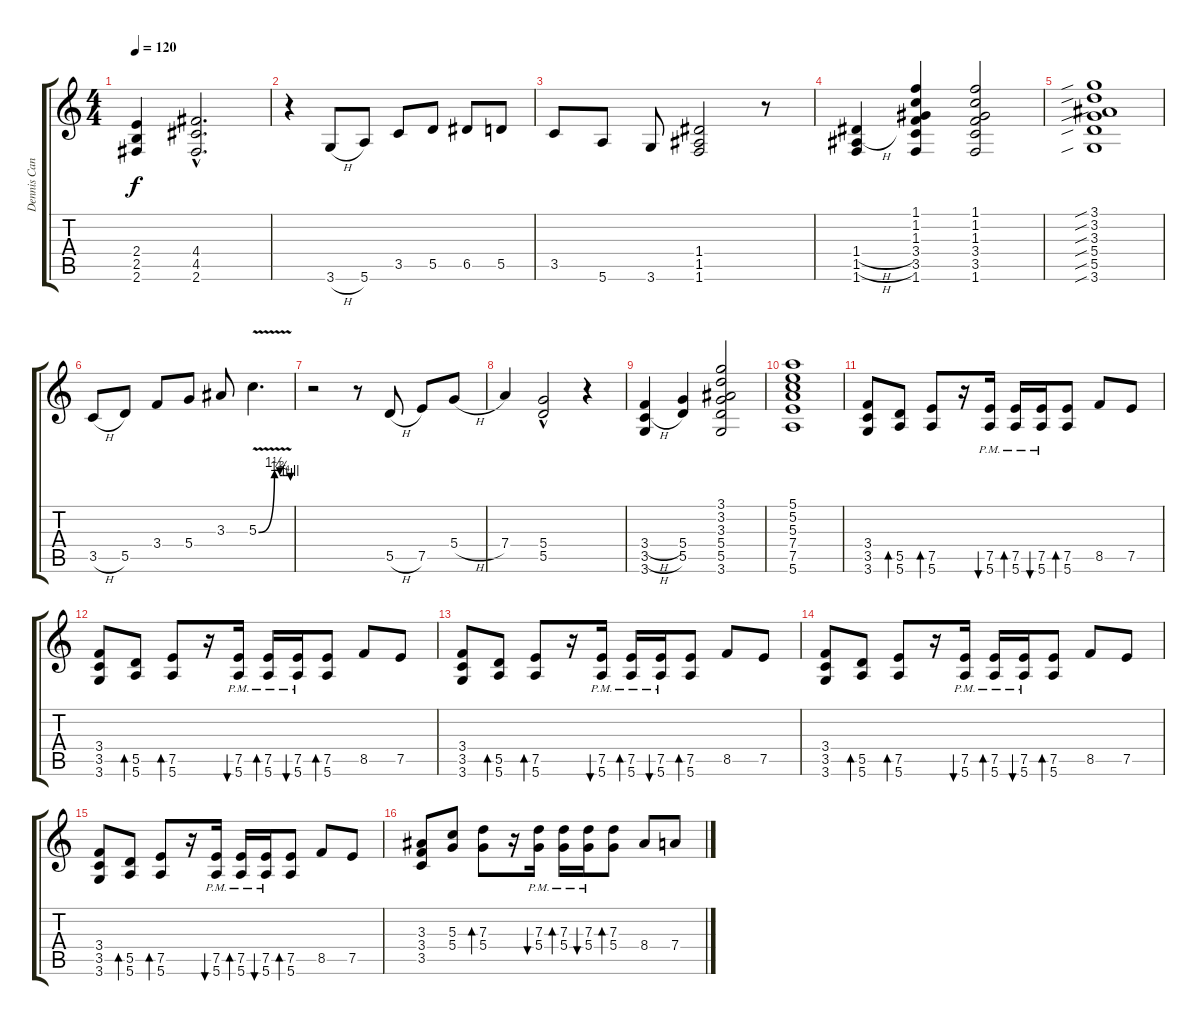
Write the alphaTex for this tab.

\track ("Dennis Cannon" "Dennis Can") {instrument distortionguitar}
\staff {score tabs}
\tuning (E4 B3 G3 D3 A2 E2) {hide}
\ts (4 4)
\tempo 120
\clef g2
\ks c
(2.4 2.5 2.6).4{dy f instrument distortionguitar} (4.4{hac} 4.5{hac} 2.6{hac}).2{d} |
r.4 3.6{h}.8 5.6.8 3.5.8 5.5.8 6.5.8 5.5.8 |
3.5.8 5.6.8 3.6.8 (1.4 1.5 1.6).2 r.8 |
(1.4{h} 1.5{h} 1.6).4 (1.1 1.2 1.3 3.4 3.5 1.6).4 (1.1 1.2 1.3 3.4 3.5 1.6).2 |
(3.1{sib} 3.2{sib} 3.3{sib} 5.4{sib} 5.5{sib} 3.6{sib}).1 |
3.5{h}.8 5.5.8 3.4.8 5.4.8 3.3.8 5.3{be (custom 0 0 30 6 40 5 45 5 50 5 56 5 60 4) v}.4{d} |
r.2 r.8 5.5{h}.8 7.5.8 5.4{h}.8 |
7.4.4 (5.4{hac} 5.5).2 r.4 |
(3.4{h} 3.5{h} 3.6).4 (5.4 5.5).4 (3.1 3.2 3.3 5.4 5.5 3.6).2 |
(5.1 5.2 5.3 7.4 7.5 5.6).1 |
(3.4 3.5 3.6).8 (5.5 5.6).8{bd 240} (7.5 5.6).8{bd 120} r.16 (7.5 5.6{pm}).16{bu 120} (7.5 5.6{pm}).16{bd 120} (7.5 5.6{pm}).16{bu 120} (7.5 5.6).8{bd 120} 8.5.8 7.5.8 |
(3.4 3.5 3.6).8 (5.5 5.6).8{bd 240} (7.5 5.6).8{bd 120} r.16 (7.5 5.6{pm}).16{bu 120} (7.5 5.6{pm}).16{bd 120} (7.5 5.6{pm}).16{bu 120} (7.5 5.6).8{bd 120} 8.5.8 7.5.8 |
(3.4 3.5 3.6).8 (5.5 5.6).8{bd 240} (7.5 5.6).8{bd 120} r.16 (7.5 5.6{pm}).16{bu 120} (7.5 5.6{pm}).16{bd 120} (7.5 5.6{pm}).16{bu 120} (7.5 5.6).8{bd 120} 8.5.8 7.5.8 |
(3.4 3.5 3.6).8 (5.5 5.6).8{bd 240} (7.5 5.6).8{bd 120} r.16 (7.5 5.6{pm}).16{bu 120} (7.5 5.6{pm}).16{bd 120} (7.5 5.6{pm}).16{bu 120} (7.5 5.6).8{bd 120} 8.5.8 7.5.8 |
(3.4 3.5 3.6).8 (5.5 5.6).8{bd 240} (7.5 5.6).8{bd 120} r.16 (7.5 5.6{pm}).16{bu 120} (7.5 5.6{pm}).16{bd 120} (7.5 5.6{pm}).16{bu 120} (7.5 5.6).8{bd 120} 8.5.8 7.5.8 |
(3.3 3.4 3.5).8 (5.3 5.4).8 (7.3 5.4).8{bd 120} r.16 (7.3 5.4{pm}).16{bu 120} (7.3{pm} 5.4).16{bd 120} (7.3{pm} 5.4).16{bu 120} (7.3 5.4).8{bd 120} 8.4.8 7.4.8
